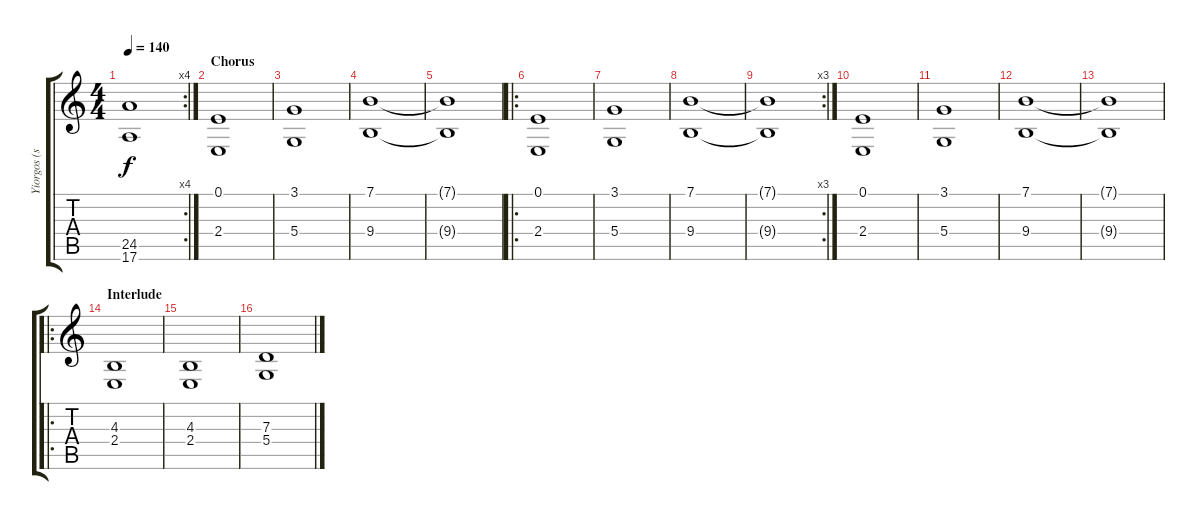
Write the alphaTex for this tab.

\track ("Yiorgos (synthesizers)" "Yiorgos (s") {instrument stringensemble1}
\staff {score tabs}
\tuning (E4 B3 G3 D3 A2 E2) {hide}
\rc 4
\ts (4 4)
\tempo 140
\clef g2
\ks c
(24.5 17.6).1{dy f} |
\section ("" "Chorus")
(0.1 2.4).1 |
(3.1 5.4).1 |
(7.1 9.4).1 |
(7.1{t} 9.4{t}).1 |
\ro
(0.1 2.4).1 |
(3.1 5.4).1 |
(7.1 9.4).1 |
\rc 3
(7.1{t} 9.4{t}).1 |
(0.1 2.4).1 |
(3.1 5.4).1 |
(7.1 9.4).1 |
(7.1{t} 9.4{t}).1 |
\ro
\section ("" "Interlude")
(4.3 2.4).1 |
(4.3 2.4).1 |
(7.3 5.4).1
